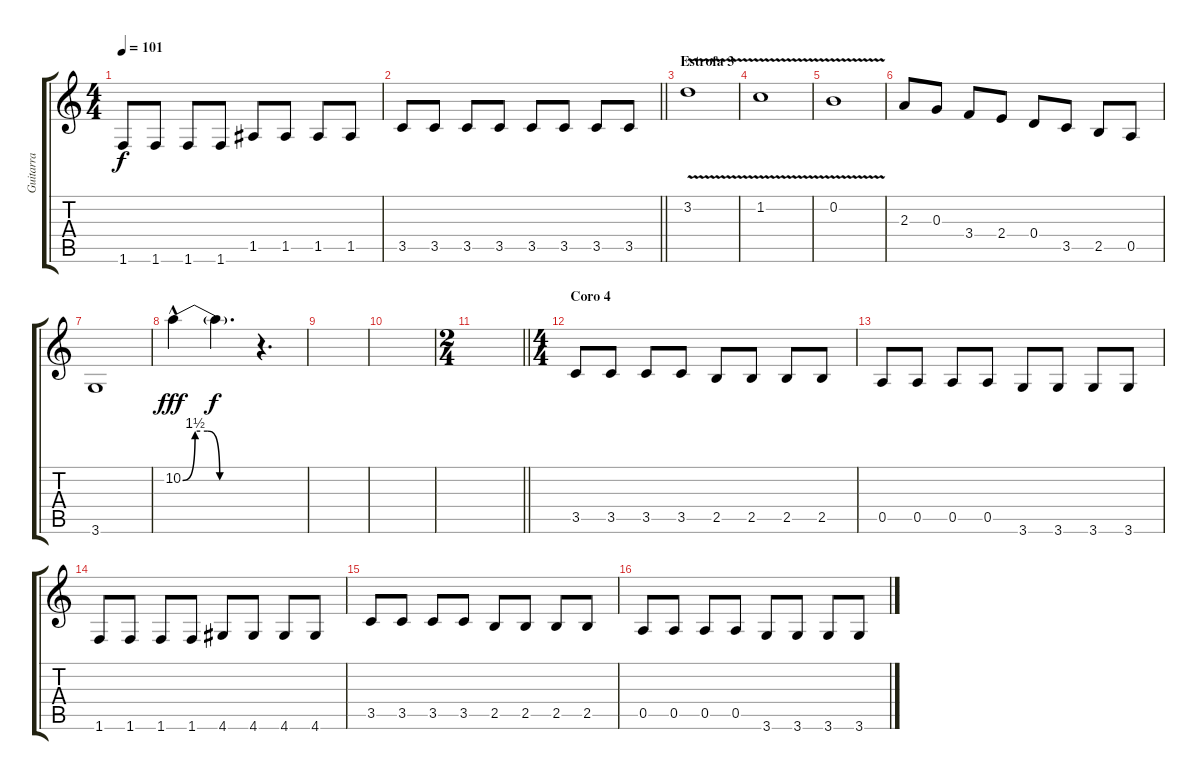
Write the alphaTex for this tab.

\track ("Guitarra" "Guitarra") {instrument overdrivenguitar}
\staff {score tabs}
\tuning (E4 B3 G3 D3 A2 E2) {hide}
\ts (4 4)
\tempo 101
\clef g2
\ks c
1.6.8{dy f} 1.6.8 1.6.8 1.6.8 1.5.8 1.5.8 1.5.8 1.5.8 |
\barLineRight lightlight
3.5.8 3.5.8 3.5.8 3.5.8 3.5.8 3.5.8 3.5.8 3.5.8 |
\section ("" "Estrofa 3")
3.2{v}.1 |
1.2{v}.1 |
0.2{v}.1 |
2.3.8 0.3.8 3.4.8 2.4.8 0.4.8 3.5.8 2.5.8 0.5.8 |
3.6.1 |
10.2{be (custom 0 0 10 6 20 6 30 0 60 0) hac}.4{dy fff} 10.2{t}.4{d dy f} r.4{d} |
|
|
\ts (2 4)
\barLineRight lightlight
|
\ts (4 4)
\section ("" "Coro 4")
3.5.8 3.5.8 3.5.8 3.5.8 2.5.8 2.5.8 2.5.8 2.5.8 |
0.5.8 0.5.8 0.5.8 0.5.8 3.6.8 3.6.8 3.6.8 3.6.8 |
1.6.8 1.6.8 1.6.8 1.6.8 4.6.8 4.6.8 4.6.8 4.6.8 |
3.5.8 3.5.8 3.5.8 3.5.8 2.5.8 2.5.8 2.5.8 2.5.8 |
0.5.8 0.5.8 0.5.8 0.5.8 3.6.8 3.6.8 3.6.8 3.6.8
